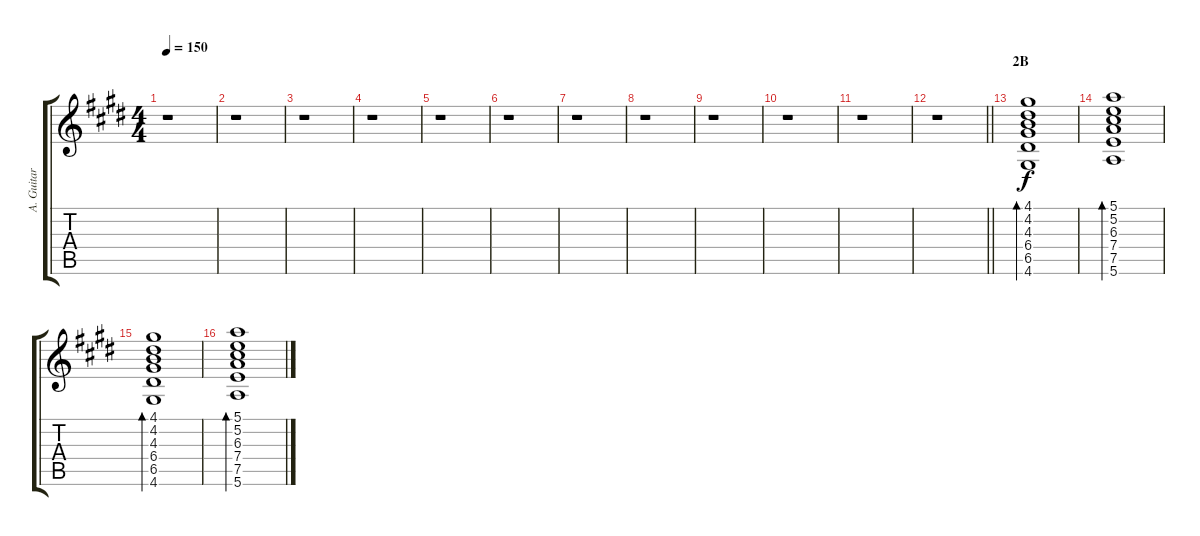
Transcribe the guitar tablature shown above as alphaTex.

\track ("A. Guitar" "A. Guitar") {instrument acousticguitarsteel}
\staff {score tabs}
\tuning (E4 B3 G3 D3 A2 E2) {hide}
\ts (4 4)
\tempo 150
\clef g2
\ks e
r.1{dy f} |
r.1 |
r.1 |
r.1 |
r.1 |
r.1 |
r.1 |
r.1 |
r.1 |
r.1 |
r.1 |
\barLineRight lightlight
r.1 |
\section ("" "2B")
(4.1 4.2 4.3 6.4 6.5 4.6).1{bd 240} |
(5.1 5.2 6.3 7.4 7.5 5.6).1{bd 240} |
(4.1 4.2 4.3 6.4 6.5 4.6).1{bd 240} |
(5.1 5.2 6.3 7.4 7.5 5.6).1{bd 240}
